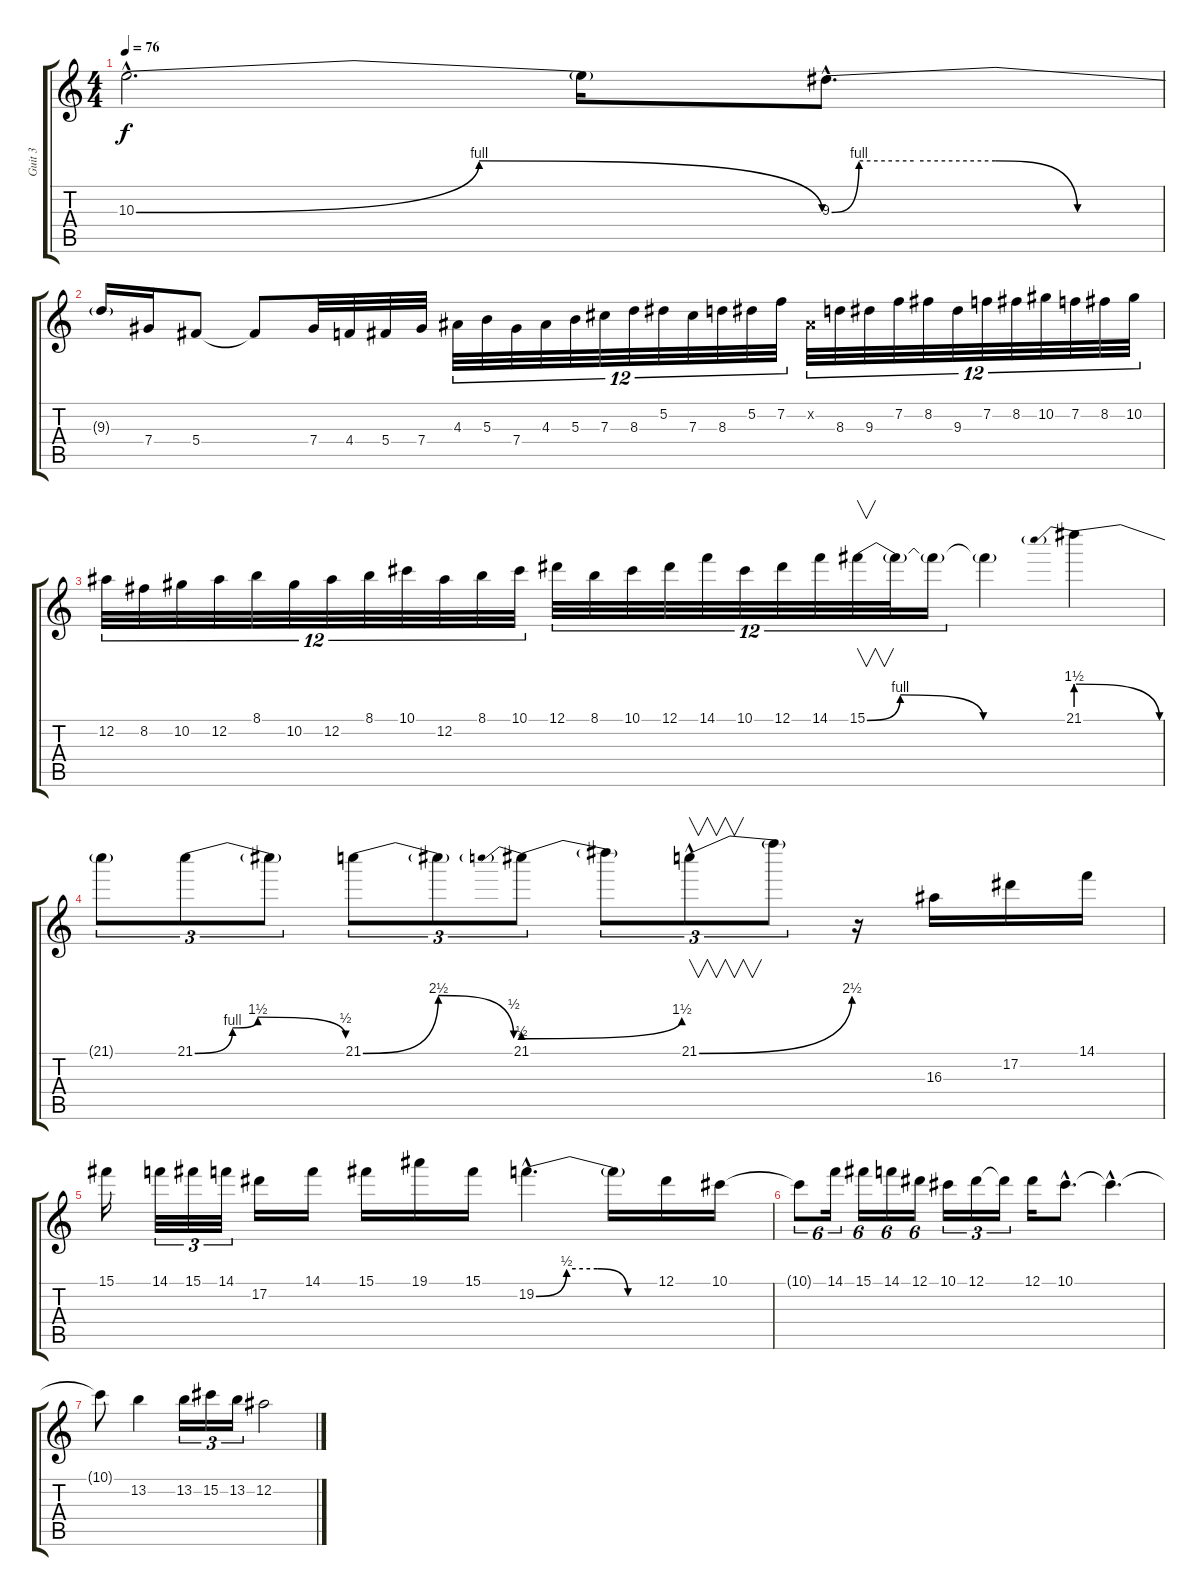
\track ("Guit 3" "Guit 3") {instrument distortionguitar}
\staff {score tabs}
\tuning (Eb4 Bb3 Gb3 Db3 Ab2 Eb2) {hide}
\ts (4 4)
\tempo 76
\clef g2
\ks c
10.3{be (bendrelease 0 0 15 4 30 4 60 0) hac}.2{d dy f} 10.3{t}.16 9.3{be (custom 0 0 5 4 15 4 30 4 45 0 60 0) hac}.8{d} |
9.3{t}.16 7.4.16 5.4.8 5.4{t}.8 7.4.32 4.4.32 5.4.32 7.4.32 4.3.32{tu (12 8)} 5.3.32{tu (12 8)} 7.4.32{tu (12 8)} 4.3.32{tu (12 8)} 5.3.32{tu (12 8)} 7.3.32{tu (12 8)} 8.3.32{tu (12 8)} 5.2.32{tu (12 8)} 7.3.32{tu (12 8)} 8.3.32{tu (12 8)} 5.2.32{tu (12 8)} 7.2.32{tu (12 8)} 0.2{x}.32{tu (12 8)} 8.3.32{tu (12 8)} 9.3.32{tu (12 8)} 7.2.32{tu (12 8)} 8.2.32{tu (12 8)} 9.3.32{tu (12 8)} 7.2.32{tu (12 8)} 8.2.32{tu (12 8)} 10.2.32{tu (12 8)} 7.2.32{tu (12 8)} 8.2.32{tu (12 8)} 10.2.32{tu (12 8)} |
12.2.32{tu (12 8)} 8.2.32{tu (12 8)} 10.2.32{tu (12 8)} 12.2.32{tu (12 8)} 8.1.32{tu (12 8)} 10.2.32{tu (12 8)} 12.2.32{tu (12 8)} 8.1.32{tu (12 8)} 10.1.32{tu (12 8)} 12.2.32{tu (12 8)} 8.1.32{tu (12 8)} 10.1.32{tu (12 8)} 12.1.32{tu (12 8)} 8.1.32{tu (12 8)} 10.1.32{tu (12 8)} 12.1.32{tu (12 8)} 14.1.32{tu (12 8)} 10.1.32{tu (12 8)} 12.1.32{tu (12 8)} 14.1.32{tu (12 8)} 15.1{be (custom 0 0 10 4 35 0 60 0)}.32{v tu (12 8)} 15.1{t}.32{tu (12 8)} 15.1{t}.16{tu (12 8)} 15.1{t}.4 21.1{be (prebendrelease 0 6 60 0)}.4{volume 15} |
21.1{t}.8{tu (3 2) volume 14} 21.1{be (custom 0 0 15 4 25 6 60 2)}.8{tu (3 2)} 21.1{t}.8{tu (3 2)} 21.1{be (bendrelease 0 0 30 10 30 10 60 2)}.8{tu (3 2)} 21.1{t}.8{tu (3 2)} 21.1{be (prebendbend 0 2 60 6)}.8{tu (3 2)} 21.1{t}.8{tu (3 2)} 21.1{be (bend 0 0 60 10) hac}.8{v tu (3 2) volume 12} 21.1{t}.8{tu (3 2) volume 12} r.16 16.3.16{volume 11} 17.2.16{volume 11} 14.1.16{volume 11} |
15.1.16{volume 11} 14.1.32{tu (3 2) volume 10} 15.1.32{tu (3 2)} 14.1.32{tu (3 2)} 17.2.16{volume 10} 14.1.16{volume 10} 15.1.16{volume 10} 19.1.16 15.1.16{volume 9} 19.2{be (custom 0 0 15 2 30 2 45 0 60 0) hac}.4{d volume 9} 19.2{t}.16 12.1.16{volume 8} 10.1.16{volume 7} |
10.1{t}.8{tu (6 4)} 14.1.16{tu (6 4) volume 7} 15.1.16{tu (6 4) volume 7} 14.1.16{tu (6 4) volume 6} 12.1.16{tu (6 4)} 10.1.16{tu (3 2) volume 6} 12.1.16{tu (3 2) volume 6} 12.1{t}.16{tu (3 2) volume 6} 12.1.16{volume 6} 10.1{hac}.8{d} 10.1{hac t}.4{d volume 5} |
10.1{t}.8 13.2.4{volume 3} 13.2.16{tu (3 2) volume 2} 15.2.16{tu (3 2) volume 2} 13.2.16{tu (3 2) volume 2} 12.2.2{volume 2}
